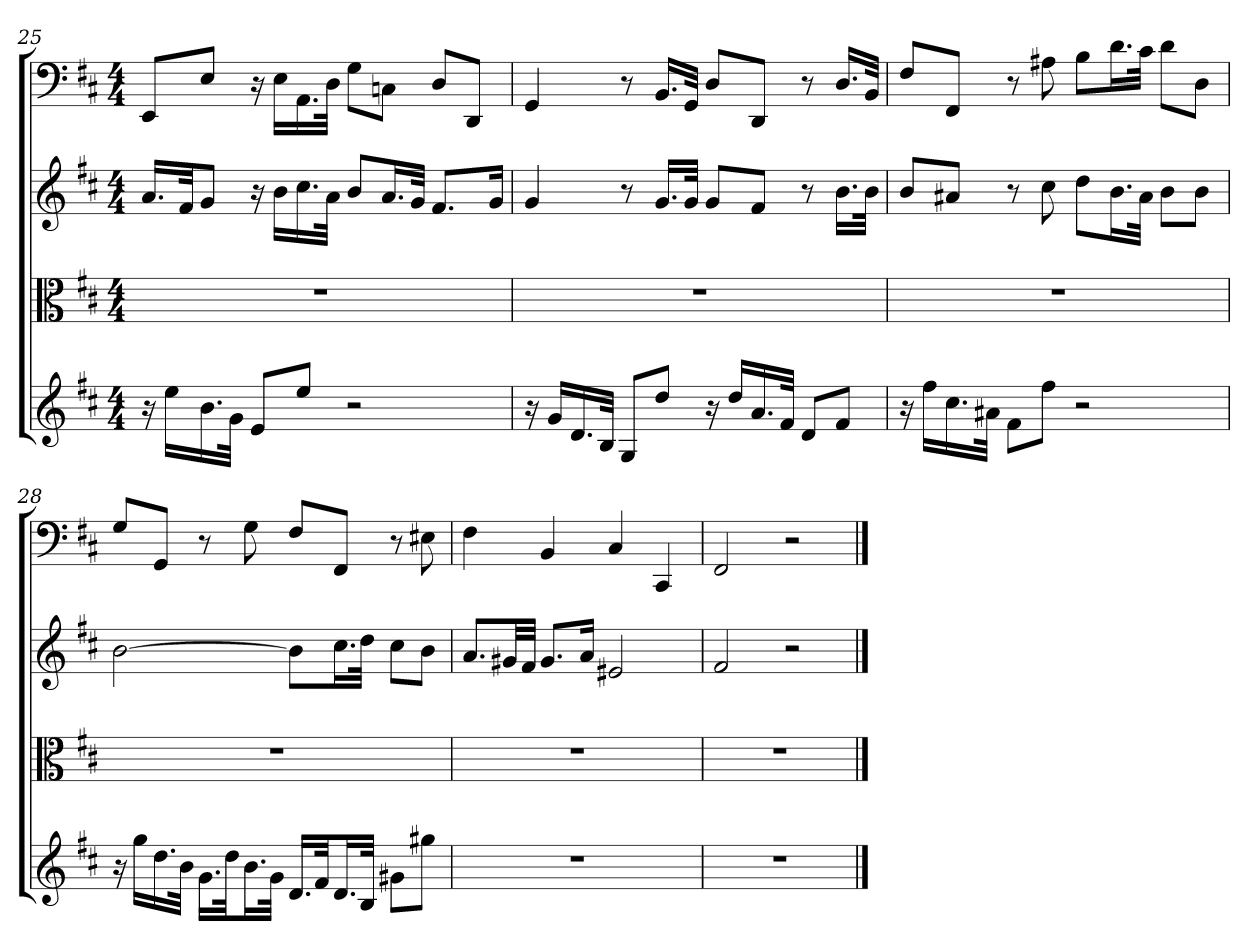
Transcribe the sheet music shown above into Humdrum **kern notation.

**kern	**kern	**kern	**kern
*part4	*part3	*part2	*part1
*staff4	*staff3	*staff2	*staff1
*	*clefC3	*	*clefF4
*k[f#c#]	*k[f#c#]	*k[f#c#]	*k[f#c#]
*D:	*D:	*D:	*D:
*M4/4	*M4/4	*M4/4	*M4/4
=25	=25	=25	=25
16r	1r	16.aLL	8EE/L
16eeLL	.	.	.
.	.	32f#Jk	.
16.b	.	8gJ	8E/J
32gJJk	.	.	.
8eL	.	16r	16r
.	.	16bLL	16E\LL
8eeJ	.	16.cc#	16.AA\
.	.	32aJJk	32D\JJk
2r	.	8bL	8G\L
.	.	16.aL	8Cn\J
.	.	32gJJk	.
.	.	8.f#L	8D/L
.	.	.	8DD/J
.	.	16gJk	.
=26	=26	=26	=26
16r	1r	4g	4GG
16gLL	.	.	.
16.d	.	.	.
32BJJk	.	.	.
8GL	.	8r	8r
8ddJ	.	16.gLL	16.BB/LL
.	.	32gJJk	32GG/JJk
16r	.	8gL	8D/L
16ddLL	.	.	.
16.a	.	8f#J	8DD/J
32f#JJk	.	.	.
8dL	.	8r	8r
8f#J	.	16.bLL	16.D/LL
.	.	32bJJk	32BB/JJk
=27	=27	=27	=27
16r	1r	8bL	8F#/L
16ff#LL	.	.	.
16.cc#	.	8a#XJ	8FF#/J
32a#XJJk	.	.	.
8f#L	.	8r	8r
8ff#J	.	8cc#	8A#X
2r	.	8ddL	8B\L
.	.	16.bL	16.d\L
.	.	32a#JJk	32c#\JJk
.	.	8bL	8d\L
.	.	8bJ	8D\J
=28	=28	=28	=28
16r	1r	[2b	8G/L
16ggLL	.	.	.
16.dd	.	.	8GG/J
32bJJk	.	.	.
16.gLL	.	.	8r
32ddJk	.	.	.
16.bL	.	.	8G
32gJJk	.	.	.
16.dLL	.	8bL]	8F#/L
32f#Jk	.	.	.
16.dL	.	16.cc#L	8FF#/J
32BJJk	.	32ddJJk	.
8g#XL	.	8cc#L	8r
8gg#XJ	.	8bJ	8E#X
=29	=29	=29	=29
1r	1r	8.aL	4F#
.	.	32g#XLL	.
.	.	32f#JJJ	.
.	.	8.g#L	4BB
.	.	16aJk	.
.	.	2e#X	4C#
.	.	.	4CC#
=30	=30	=30	=30
1r	1r	2f#	2FF#
.	.	2r	2r
==	==	==	==
*-	*-	*-	*-
